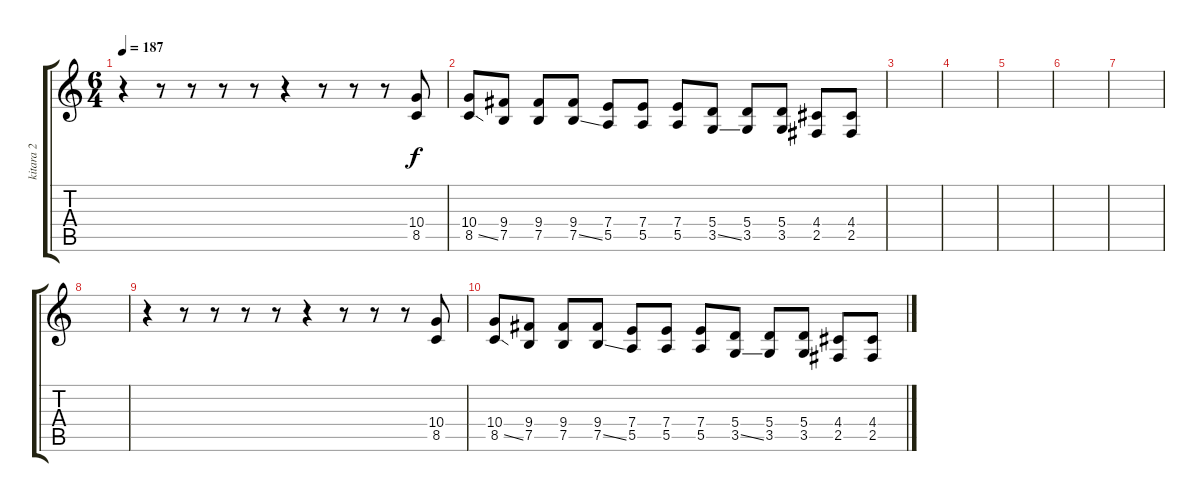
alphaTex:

\track ("kitara 2" "kitara 2") {instrument overdrivenguitar}
\staff {score tabs}
\tuning (B3 Gb3 D3 A2 E2 B1) {hide}
\ts (6 4)
\tempo 187
\clef g2
\ks c
r.4{dy f} r.8 r.8 r.8 r.8 r.4 r.8 r.8 r.8 (10.4 8.5).8 |
(10.4 8.5{ss}).8 (9.4 7.5).8 (9.4 7.5).8 (9.4 7.5{ss}).8 (7.4 5.5).8 (7.4 5.5).8 (7.4 5.5).8 (5.4 3.5{ss}).8 (5.4 3.5).8 (5.4 3.5).8 (4.4 2.5).8 (4.4 2.5).8 |
|
|
|
|
|
|
r.4 r.8 r.8 r.8 r.8 r.4 r.8 r.8 r.8 (10.4 8.5).8 |
(10.4 8.5{ss}).8 (9.4 7.5).8 (9.4 7.5).8 (9.4 7.5{ss}).8 (7.4 5.5).8 (7.4 5.5).8 (7.4 5.5).8 (5.4 3.5{ss}).8 (5.4 3.5).8 (5.4 3.5).8 (4.4 2.5).8 (4.4 2.5).8
